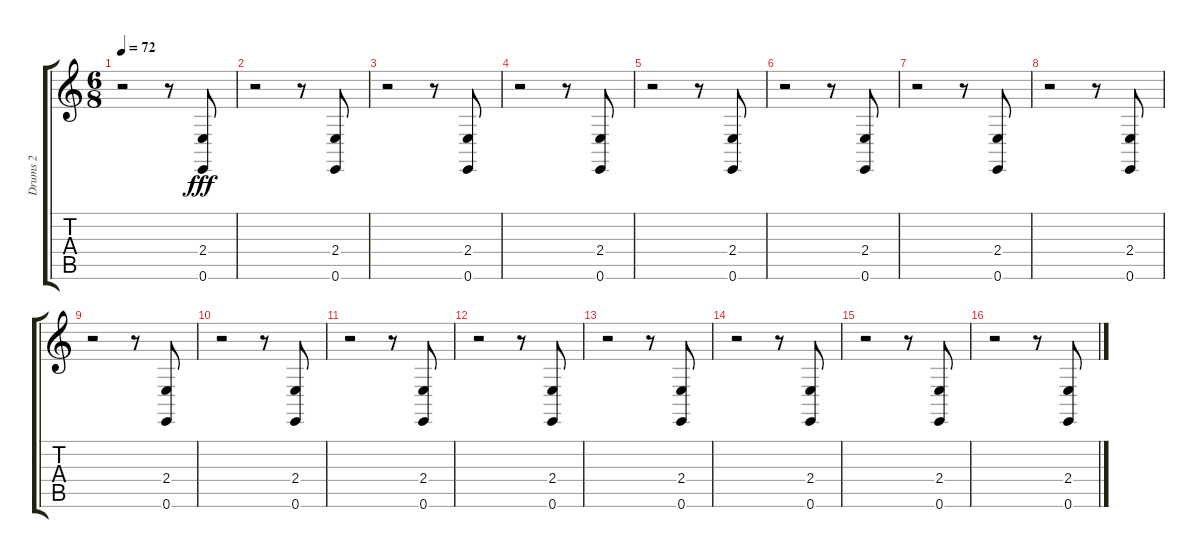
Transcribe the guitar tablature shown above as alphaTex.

\track ("Drums 2" "Drums 2") {instrument taikodrum}
\staff {score tabs}
\tuning (E4 B3 G3 D3 A2 E2) {hide}
\ts (6 8)
\tempo 72
\clef g2
\ks c
r.2{dy fff instrument taikodrum} r.8 (2.4 0.6).8{volume 11} |
r.2 r.8 (2.4 0.6).8{volume 14} |
r.2 r.8 (2.4 0.6).8 |
r.2 r.8 (2.4 0.6).8 |
r.2 r.8 (2.4 0.6).8 |
r.2 r.8 (2.4 0.6).8 |
r.2 r.8 (2.4 0.6).8 |
r.2 r.8 (2.4 0.6).8 |
r.2 r.8 (2.4 0.6).8 |
r.2 r.8 (2.4 0.6).8 |
r.2 r.8 (2.4 0.6).8 |
r.2 r.8 (2.4 0.6).8 |
r.2 r.8 (2.4 0.6).8 |
r.2 r.8 (2.4 0.6).8 |
r.2 r.8 (2.4 0.6).8 |
r.2 r.8 (2.4 0.6).8
